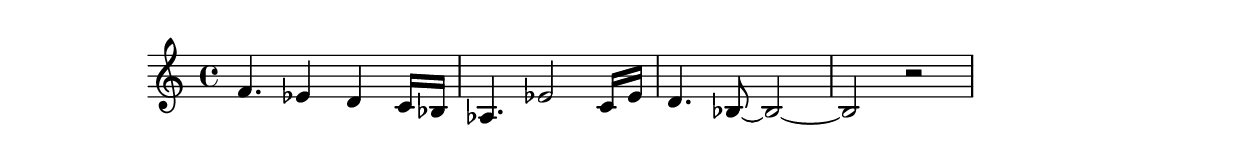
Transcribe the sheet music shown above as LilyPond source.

\relative c' {
  f4. es4 d c16 bes |
  as4. es'2 c16 es |
  d4. bes8~ bes2~ |
  bes2 r2 |
}